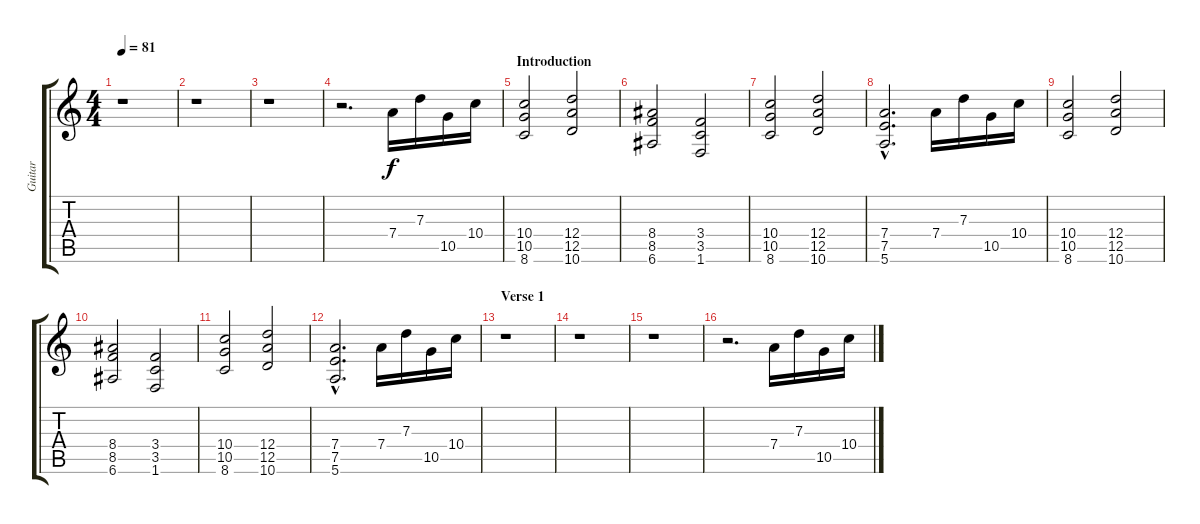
\track ("Guitar" "Guitar") {instrument overdrivenguitar}
\staff {score tabs}
\tuning (E4 B3 G3 D3 A2 E2) {hide}
\ts (4 4)
\tempo 81
\clef g2
\ks c
r.1{dy f instrument overdrivenguitar} |
r.1 |
r.1 |
r.2{d} 7.4.16 7.3.16 10.5.16 10.4.16 |
\section ("" "Introduction")
(10.4 10.5 8.6).2 (12.4 12.5 10.6).2 |
(8.4 8.5 6.6).2 (3.4 3.5 1.6).2 |
(10.4 10.5 8.6).2 (12.4 12.5 10.6).2 |
(7.4{hac} 7.5{hac} 5.6{hac}).2{d} 7.4.16 7.3.16 10.5.16 10.4.16 |
(10.4 10.5 8.6).2 (12.4 12.5 10.6).2 |
(8.4 8.5 6.6).2 (3.4 3.5 1.6).2 |
(10.4 10.5 8.6).2 (12.4 12.5 10.6).2 |
(7.4{hac} 7.5{hac} 5.6{hac}).2{d} 7.4.16 7.3.16 10.5.16 10.4.16 |
\section ("" "Verse 1")
r.1 |
r.1 |
r.1 |
r.2{d} 7.4.16 7.3.16 10.5.16 10.4.16
